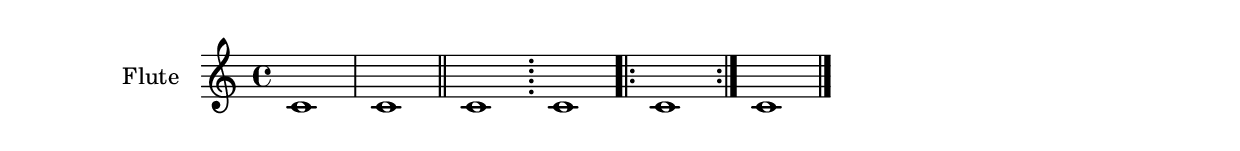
\version "2.24.1"
\header {
    title = ""
    subtitle = ""
    composer = ""
}

DSfine = {
  \once \override Score.RehearsalMark #'break-visibility = #'#(#t #t #f)
  \once \override Score.RehearsalMark.self-alignment-X = #RIGHT
  \mark \markup { \small "D.S. al fine" }
}

DCfine = {
  \once \override Score.RehearsalMark #'break-visibility = #'#(#t #t #f)
  \once \override Score.RehearsalMark.self-alignment-X = #RIGHT
  \mark \markup { \small "D.C. al fine" }
}

DCcoda = {
  \once \override Score.RehearsalMark #'break-visibility = #'#(#t #t #f)
  \once \override Score.RehearsalMark.self-alignment-X = #RIGHT
  \mark \markup { \small "D.C. al coda" }
}

DScoda = {
  \once \override Score.RehearsalMark #'break-visibility = #'#(#t #t #f)
  \once \override Score.RehearsalMark.self-alignment-X = #RIGHT
  \mark \markup { \small "D.S. al coda" }
}

Fine = {
  \once \override Score.RehearsalMark #'break-visibility = #'#(#t #t #f)
  \mark \markup { \small \italic "fine" }
}

GotoCoda = {
  \once \override Score.RehearsalMark #'break-visibility = #'#(#t #t #f)
  \once \override Score.RehearsalMark.self-alignment-X = #RIGHT
  \mark \markup { \small "To Coda" \raise #0.5 \smaller \musicglyph #"scripts.coda" }
}

Coda = {
  \once \override Score.RehearsalMark #'break-visibility = #'#(#f #t #t)
  \mark \markup { " " \musicglyph #"scripts.coda" \lower #0.9 "Coda" }
}

Segno = {
  \once \override Score.RehearsalMark #'break-visibility = #'#(#f #t #t)
  \mark \markup { \small \musicglyph #"scripts.segno" }
}

\paper { left-margin = 0.75\in }

<<
\new Staff \with {
    instrumentName = "Flute "
    shortInstrumentName = "Fl. "
    midiInstrument = "flute"
} {
    { c'1 }
\bar "|"
{ c'1 }
\bar "||"
{ c'1 }
\bar ";"
{ c'1 }
\bar ".|:"
{ c'1 }
\bar ":|."
{ c'1 }
\bar "|."
}

>>
